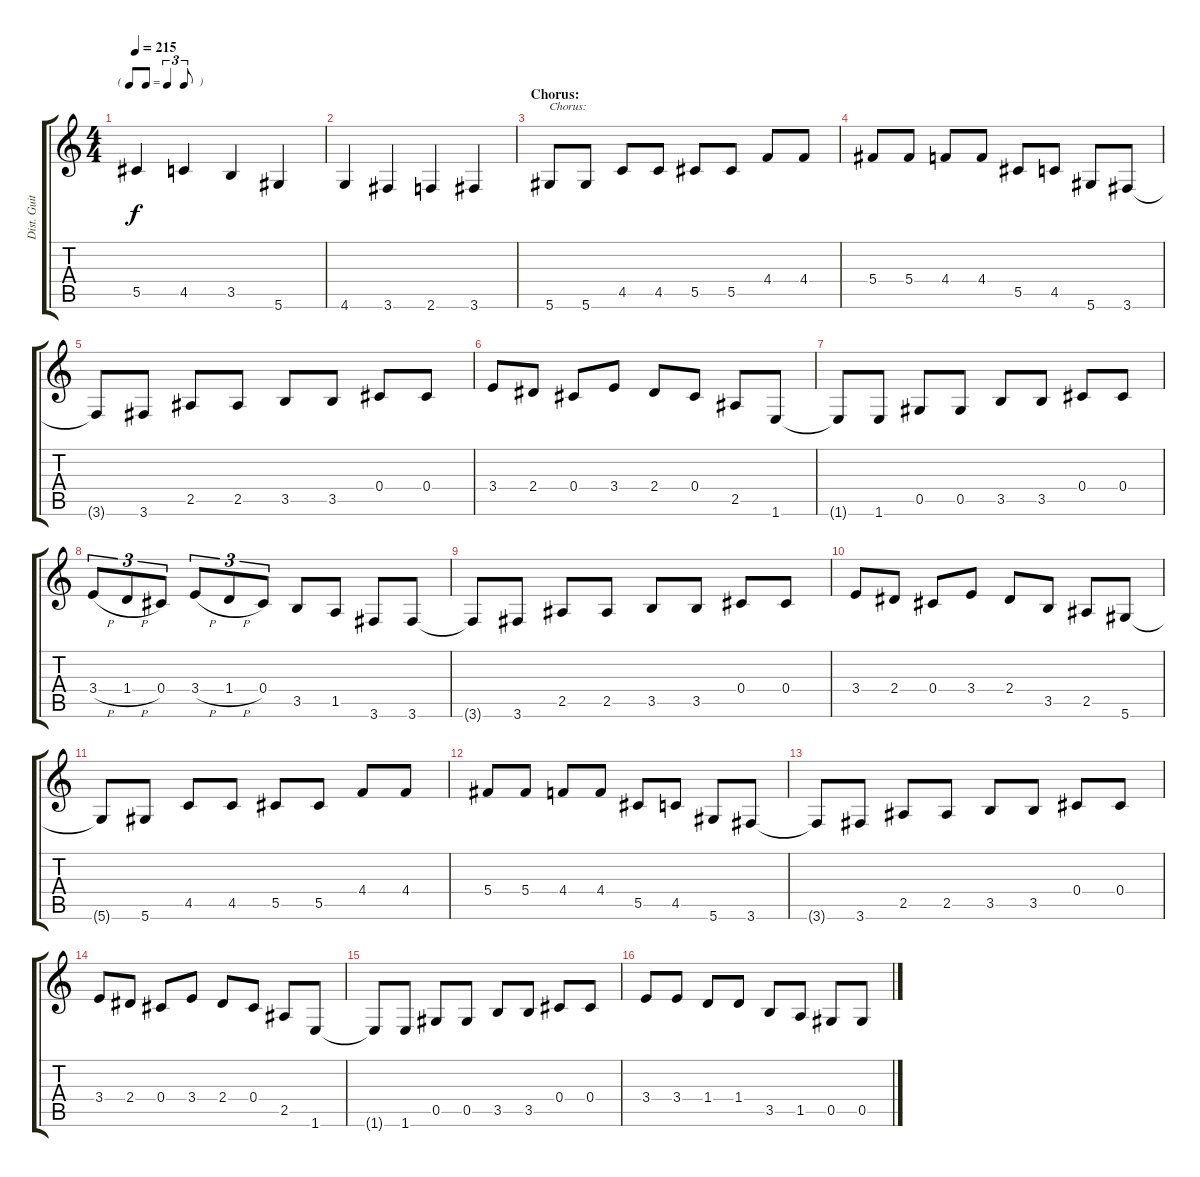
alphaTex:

\track ("Dist. Guitar 1" "Dist. Guit") {instrument distortionguitar}
\staff {score tabs}
\tuning (Eb4 Bb3 Gb3 Db3 Ab2 Eb2) {hide}
\ts (4 4)
\tf triplet8th
\tempo 215
\clef g2
\ks c
5.5.4{dy f} 4.5.4 3.5.4 5.6.4 |
4.6.4 3.6.4 2.6.4 3.6.4 |
\section ("" "Chorus:")
5.6.8{txt "Chorus:"} 5.6.8 4.5.8 4.5.8 5.5.8 5.5.8 4.4.8 4.4.8 |
5.4.8 5.4.8 4.4.8 4.4.8 5.5.8 4.5.8 5.6.8 3.6.8 |
3.6{t}.8 3.6.8 2.5.8 2.5.8 3.5.8 3.5.8 0.4.8 0.4.8 |
3.4.8 2.4.8 0.4.8 3.4.8 2.4.8 0.4.8 2.5.8 1.6.8 |
1.6{t}.8 1.6.8 0.5.8 0.5.8 3.5.8 3.5.8 0.4.8 0.4.8 |
3.4{h}.8{tu (3 2)} 1.4{h}.8{tu (3 2)} 0.4.8{tu (3 2)} 3.4{h}.8{tu (3 2)} 1.4{h}.8{tu (3 2)} 0.4.8{tu (3 2)} 3.5.8 1.5.8 3.6.8 3.6.8 |
3.6{t}.8 3.6.8 2.5.8 2.5.8 3.5.8 3.5.8 0.4.8 0.4.8 |
3.4.8 2.4.8 0.4.8 3.4.8 2.4.8 3.5.8 2.5.8 5.6.8 |
5.6{t}.8 5.6.8 4.5.8 4.5.8 5.5.8 5.5.8 4.4.8 4.4.8 |
5.4.8 5.4.8 4.4.8 4.4.8 5.5.8 4.5.8 5.6.8 3.6.8 |
3.6{t}.8 3.6.8 2.5.8 2.5.8 3.5.8 3.5.8 0.4.8 0.4.8 |
3.4.8 2.4.8 0.4.8 3.4.8 2.4.8 0.4.8 2.5.8 1.6.8 |
1.6{t}.8 1.6.8 0.5.8 0.5.8 3.5.8 3.5.8 0.4.8 0.4.8 |
3.4.8 3.4.8 1.4.8 1.4.8 3.5.8 1.5.8 0.5.8 0.5.8
